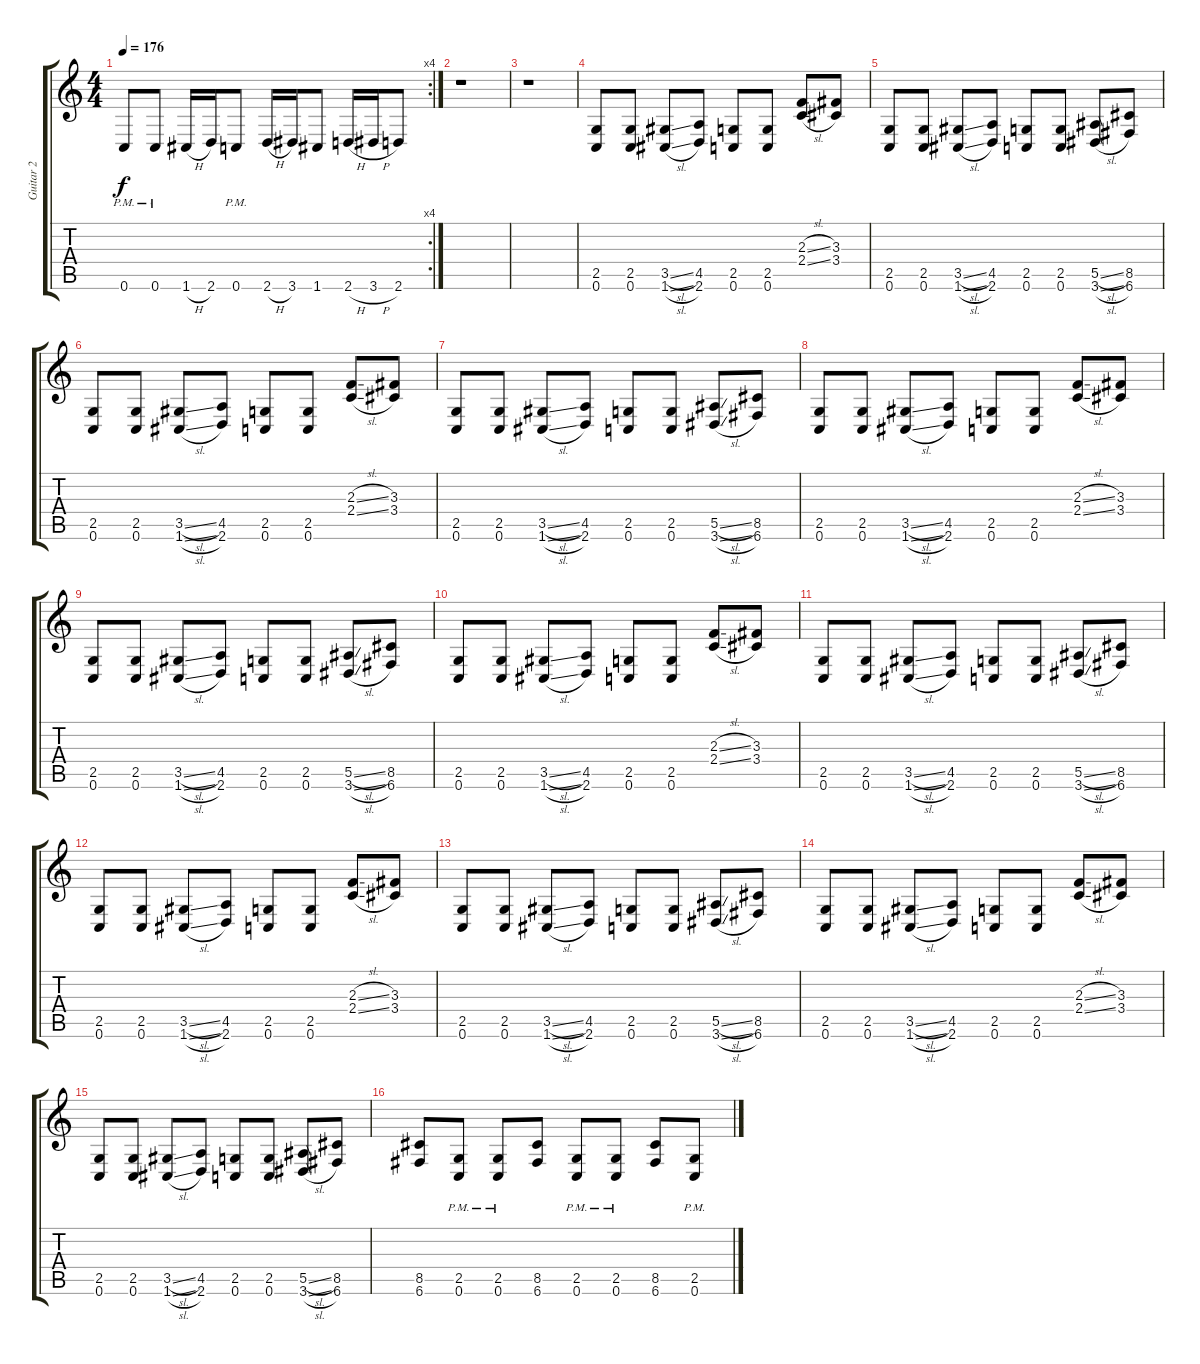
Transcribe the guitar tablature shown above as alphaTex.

\track ("Guitar 2" "Guitar 2") {instrument distortionguitar}
\staff {score tabs}
\tuning (C4 G3 Eb3 Bb2 F2 C2) {hide}
\rc 4
\ts (4 4)
\tempo 176
\clef g2
\ks c
0.6{pm}.8{dy f} 0.6{pm}.8 1.6{h}.16 2.6.16 0.6{pm}.8 2.6{h}.16 3.6.16 1.6.8 2.6{h}.16 3.6{h}.16 2.6.8 |
r.1 |
r.1 |
(2.5 0.6).8 (2.5 0.6).8 (3.5{sl} 1.6{sl}).8 (4.5 2.6).8 (2.5 0.6).8 (2.5 0.6).8 (2.3{sl} 2.4{sl}).8 (3.3 3.4).8 |
(2.5 0.6).8 (2.5 0.6).8 (3.5{sl} 1.6{sl}).8 (4.5 2.6).8 (2.5 0.6).8 (2.5 0.6).8 (5.5{sl} 3.6{sl}).8 (8.5 6.6).8 |
(2.5 0.6).8 (2.5 0.6).8 (3.5{sl} 1.6{sl}).8 (4.5 2.6).8 (2.5 0.6).8 (2.5 0.6).8 (2.3{sl} 2.4{sl}).8 (3.3 3.4).8 |
(2.5 0.6).8 (2.5 0.6).8 (3.5{sl} 1.6{sl}).8 (4.5 2.6).8 (2.5 0.6).8 (2.5 0.6).8 (5.5{sl} 3.6{sl}).8 (8.5 6.6).8 |
(2.5 0.6).8 (2.5 0.6).8 (3.5{sl} 1.6{sl}).8 (4.5 2.6).8 (2.5 0.6).8 (2.5 0.6).8 (2.3{sl} 2.4{sl}).8 (3.3 3.4).8 |
(2.5 0.6).8 (2.5 0.6).8 (3.5{sl} 1.6{sl}).8 (4.5 2.6).8 (2.5 0.6).8 (2.5 0.6).8 (5.5{sl} 3.6{sl}).8 (8.5 6.6).8 |
(2.5 0.6).8 (2.5 0.6).8 (3.5{sl} 1.6{sl}).8 (4.5 2.6).8 (2.5 0.6).8 (2.5 0.6).8 (2.3{sl} 2.4{sl}).8 (3.3 3.4).8 |
(2.5 0.6).8 (2.5 0.6).8 (3.5{sl} 1.6{sl}).8 (4.5 2.6).8 (2.5 0.6).8 (2.5 0.6).8 (5.5{sl} 3.6{sl}).8 (8.5 6.6).8 |
(2.5 0.6).8 (2.5 0.6).8 (3.5{sl} 1.6{sl}).8 (4.5 2.6).8 (2.5 0.6).8 (2.5 0.6).8 (2.3{sl} 2.4{sl}).8 (3.3 3.4).8 |
(2.5 0.6).8 (2.5 0.6).8 (3.5{sl} 1.6{sl}).8 (4.5 2.6).8 (2.5 0.6).8 (2.5 0.6).8 (5.5{sl} 3.6{sl}).8 (8.5 6.6).8 |
(2.5 0.6).8 (2.5 0.6).8 (3.5{sl} 1.6{sl}).8 (4.5 2.6).8 (2.5 0.6).8 (2.5 0.6).8 (2.3{sl} 2.4{sl}).8 (3.3 3.4).8 |
(2.5 0.6).8 (2.5 0.6).8 (3.5{sl} 1.6{sl}).8 (4.5 2.6).8 (2.5 0.6).8 (2.5 0.6).8 (5.5{sl} 3.6{sl}).8 (8.5 6.6).8 |
(8.5 6.6).8 (2.5{pm} 0.6{pm}).8 (2.5{pm} 0.6{pm}).8 (8.5 6.6).8 (2.5{pm} 0.6{pm}).8 (2.5{pm} 0.6{pm}).8 (8.5 6.6).8 (2.5{pm} 0.6{pm}).8
